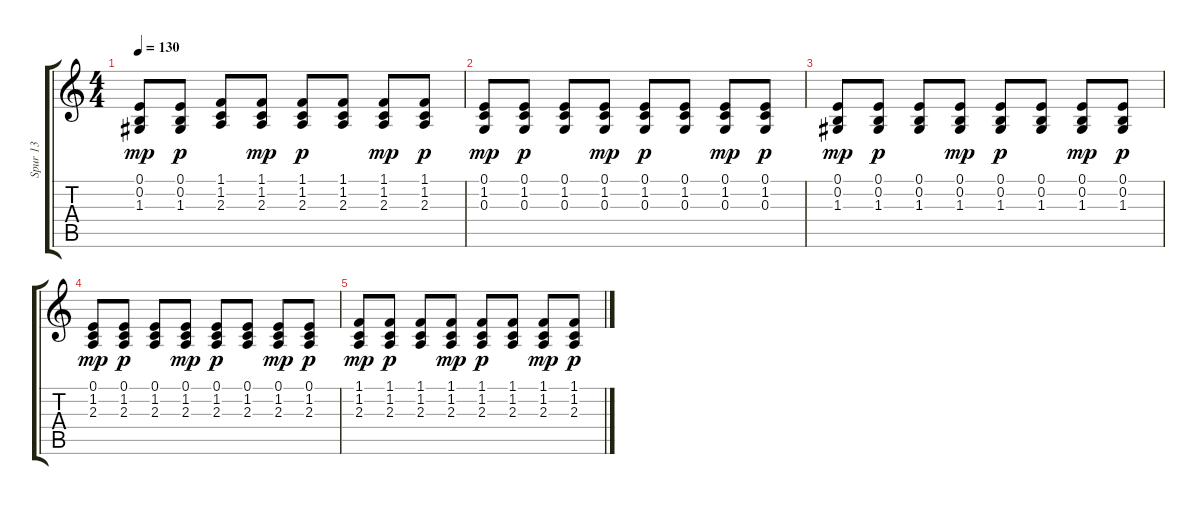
\track ("Spur 13" "Spur 13") {instrument brightacousticpiano}
\staff {score tabs}
\tuning (E4 B3 G3 D3 A2 E2) {hide}
\ts (4 4)
\tempo 130
\clef g2
\ks c
(0.1 0.2 1.3).8{dy mp} (0.1 0.2 1.3).8{dy p} (1.1 1.2 2.3).8 (1.1 1.2 2.3).8{dy mp} (1.1 1.2 2.3).8{dy p} (1.1 1.2 2.3).8 (1.1 1.2 2.3).8{dy mp} (1.1 1.2 2.3).8{dy p} |
(0.1 1.2 0.3).8{dy mp} (0.1 1.2 0.3).8{dy p} (0.1 1.2 0.3).8 (0.1 1.2 0.3).8{dy mp} (0.1 1.2 0.3).8{dy p} (0.1 1.2 0.3).8 (0.1 1.2 0.3).8{dy mp} (0.1 1.2 0.3).8{dy p} |
(0.1 0.2 1.3).8{dy mp} (0.1 0.2 1.3).8{dy p} (0.1 0.2 1.3).8 (0.1 0.2 1.3).8{dy mp} (0.1 0.2 1.3).8{dy p} (0.1 0.2 1.3).8 (0.1 0.2 1.3).8{dy mp} (0.1 0.2 1.3).8{dy p} |
(0.1 1.2 2.3).8{dy mp} (0.1 1.2 2.3).8{dy p} (0.1 1.2 2.3).8 (0.1 1.2 2.3).8{dy mp} (0.1 1.2 2.3).8{dy p} (0.1 1.2 2.3).8 (0.1 1.2 2.3).8{dy mp} (0.1 1.2 2.3).8{dy p} |
(1.1 1.2 2.3).8{dy mp} (1.1 1.2 2.3).8{dy p} (1.1 1.2 2.3).8 (1.1 1.2 2.3).8{dy mp} (1.1 1.2 2.3).8{dy p} (1.1 1.2 2.3).8 (1.1 1.2 2.3).8{dy mp} (1.1 1.2 2.3).8{dy p}
